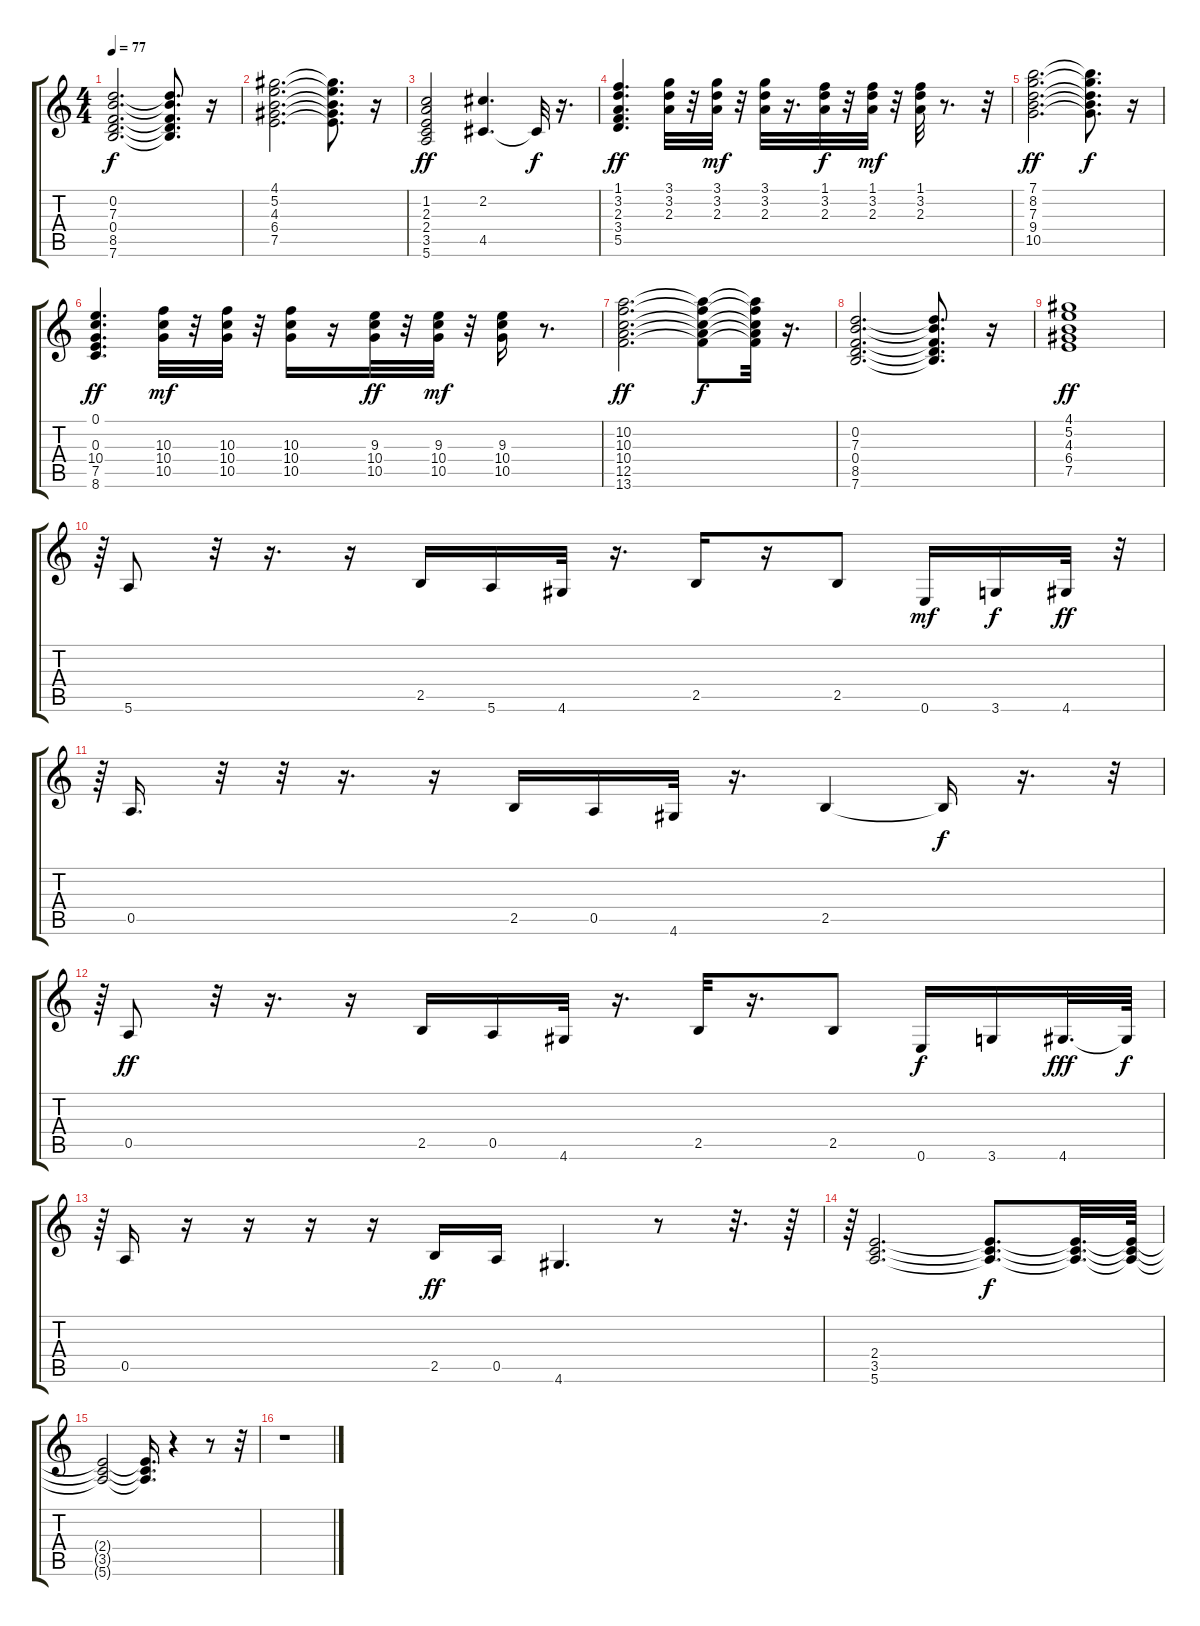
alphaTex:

\track "" {instrument distortionguitar}
\staff {score tabs}
\tuning (E4 B3 G3 D3 A2 E2) {hide}
\ts (4 4)
\tempo 77
\clef g2
\ks c
(0.2 7.3 0.4 8.5 7.6).2{d dy f} (0.2{t} 7.3{t} 0.4{t} 8.5{t} 7.6{t}).8{d} r.16 |
(4.1 5.2 4.3 6.4 7.5).2{d} (4.1{t} 5.2{t} 4.3{t} 6.4{t} 7.5{t}).8{d} r.16 |
(1.2 2.3 2.4 3.5 5.6).2{dy ff} (2.2 4.5).4{d} 4.5{t}.32{dy f} r.16{d} |
(1.1 3.2 2.3 3.4 5.5).4{d dy ff} (3.1 3.2 2.3).32 r.32 (3.1 3.2 2.3).32{dy mf} r.32 (3.1 3.2 2.3).32 r.16{d} (1.1 3.2 2.3).32{dy f} r.32 (1.1 3.2 2.3).32{dy mf} r.32 (1.1 3.2 2.3).32 r.8{d} r.32 |
(7.1 8.2 7.3 9.4 10.5).2{d dy ff} (7.1{t} 8.2{t} 7.3{t} 9.4{t} 10.5{t}).8{d dy f} r.16 |
(0.1 0.3 10.4 7.5 8.6).4{d dy ff} (10.3 10.4 10.5).32{dy mf} r.32 (10.3 10.4 10.5).32 r.32 (10.3 10.4 10.5).16 r.16 (9.3 10.4 10.5).32{dy ff} r.32 (9.3 10.4 10.5).32{dy mf} r.32 (9.3 10.4 10.5).16 r.8{d} |
(10.2 10.3 10.4 12.5 13.6).2{d dy ff} (10.2{t} 10.3{t} 10.4{t} 12.5{t} 13.6{t}).8{dy f} (10.2{t} 10.3{t} 10.4{t} 12.5{t} 13.6{t}).32 r.16{d} |
(0.2 7.3 0.4 8.5 7.6).2{d} (0.2{t} 7.3{t} 0.4{t} 8.5{t} 7.6{t}).8{d} r.16 |
(4.1 5.2 4.3 6.4 7.5).1{dy ff} |
r.64{tu (3 2) instrument distortionguitar} 5.6.8 r.32 r.16{d} r.16 2.5.16 5.6.16 4.6.32 r.16{d} 2.5.16 r.16 2.5.8 0.6.16{dy mf} 3.6.16{dy f} 4.6.32{dy ff} r.32{tu (3 2)} |
r.64{tu (3 2)} 0.5.16{d} r.32 r.32 r.16{d} r.16 2.5.16 0.5.16 4.6.32 r.16{d} 2.5.4 2.5{t}.16{dy f} r.16{d} r.32{tu (3 2)} |
r.64{tu (3 2)} 0.5.8{dy ff} r.32 r.16{d} r.16 2.5.16 0.5.16 4.6.32 r.16{d} 2.5.32 r.16{d} 2.5.8 0.6.16{dy f} 3.6.16 4.6.32{d dy fff} 4.6{t}.64{dy f} |
r.64{tu (3 2)} 0.5.16 r.16 r.16 r.16 r.16 2.5.16{dy ff} 0.5.16 4.6.4{d} r.8 r.32{d} r.64 |
r.64{tu (3 2)} (2.4 3.5 5.6).2{d} (2.4{t} 3.5{t} 5.6{t}).8{d dy f} (2.4{t} 3.5{t} 5.6{t}).32{d} (2.4{t} 3.5{t} 5.6{t}).64 |
(2.4{t} 3.5{t} 5.6{t}).2 (2.4{t} 3.5{t} 5.6{t}).16{d} r.4 r.8 r.32 |
r.1
